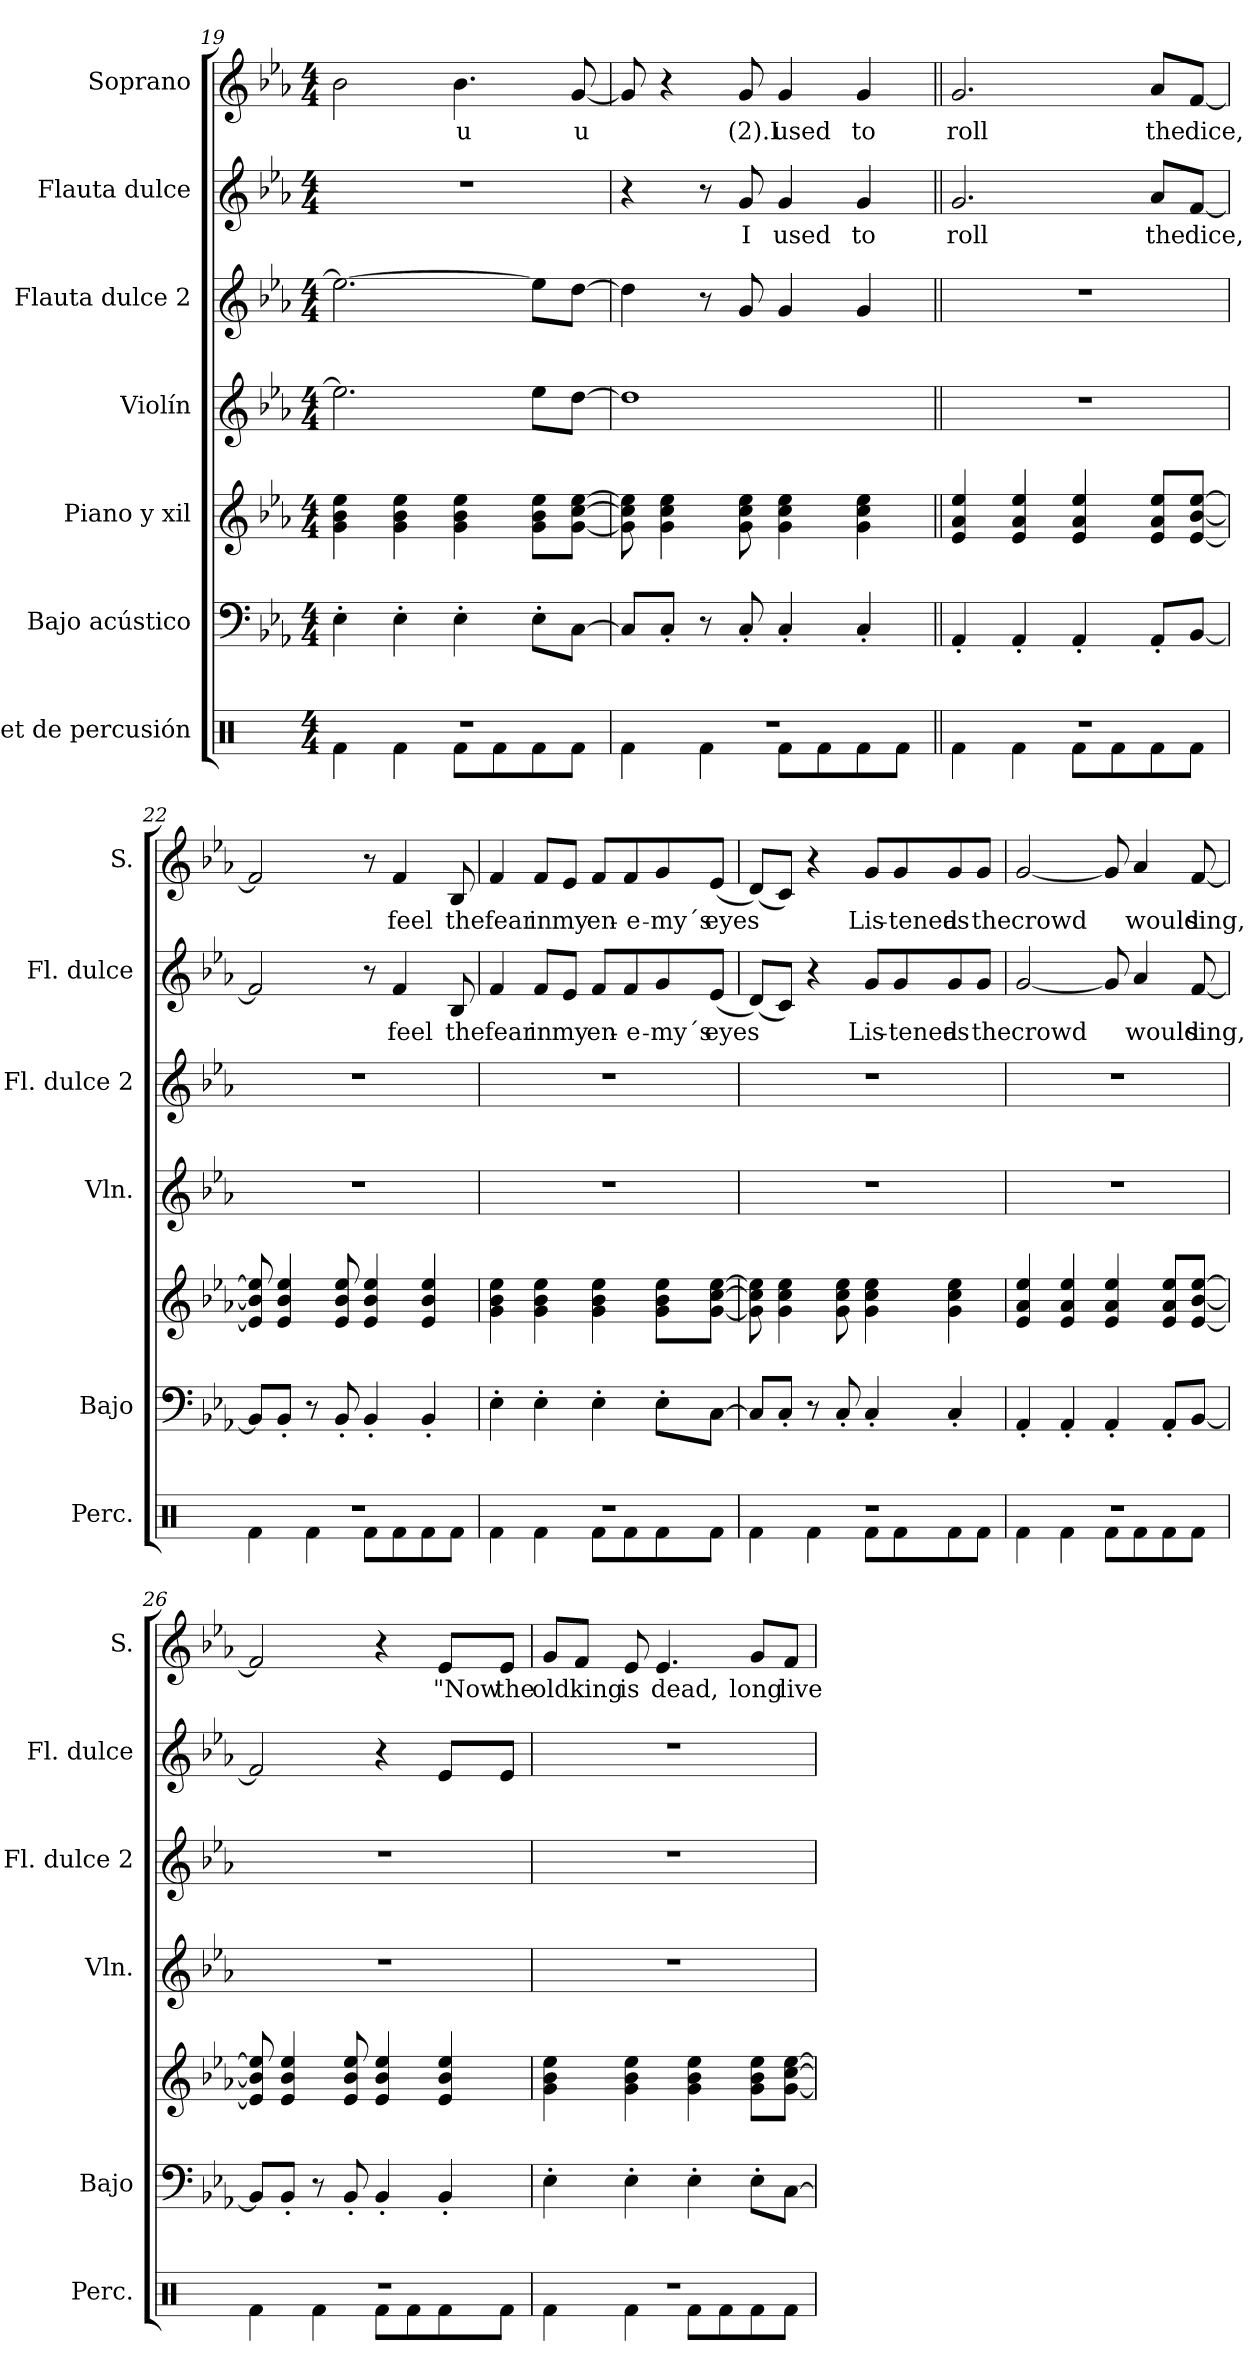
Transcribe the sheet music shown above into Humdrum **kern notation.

**kern	**kern	**kern	**kern	**kern	**kern	**text	**kern	**text
*part7	*part6	*part5	*part4	*part3	*part2	*part2	*part1	*part1
*staff7	*staff6	*staff5	*staff4	*staff3	*staff2	*staff2	*staff1	*staff1
*I"Set de percusión	*I"Bajo acústico	*I"Piano y xil	*I"Violín	*I"Flauta dulce 2	*I"Flauta dulce	*	*I"Soprano	*
*I'Perc.	*I'Bajo	*	*I'Vln.	*I'Fl. dulce 2	*I'Fl. dulce	*	*I'S.	*
*clefX	*clefF4	*clefG2	*clefG2	*clefG2	*clefG2	*	*clefG2	*
*k[]	*k[b-e-a-]	*k[b-e-a-]	*k[b-e-a-]	*k[b-e-a-]	*k[b-e-a-]	*	*k[b-e-a-]	*
*M4/4	*M4/4	*M4/4	*M4/4	*M4/4	*M4/4	*	*M4/4	*
=19	=19	=19	=19	=19	=19	=19	=19	=19
*^	*	*	*	*	*	*	*	*
1r	4Rf\	4E-'\	4g\ 4b-\ 4ee-\	2.ee-\]	2.ee-\_	1r	.	2b-\	.
.	4Rf\	4E-'\	4g\ 4b-\ 4ee-\	.	.	.	.	.	.
!	!	!	!	!	!	!	!	!	!LO:LY:b
.	8Rf\L	4E-'\	4g\ 4b-\ 4ee-\	.	.	.	.	4.b-\	u
.	8Rf\	.	.	.	.	.	.	.	.
.	8Rf\	8E-'\L	8g\ 8b-\ 8ee-\L	8ee-\L	8ee-\L]	.	.	.	.
!	!	!	!	!	!	!	!	!	!LO:LY:b
.	8Rf\J	[8C\J	[8g\ [8cc\ [8ee-\J	[8dd\J	[8dd\J	.	.	[8g/	u
=20	=20	=20	=20	=20	=20	=20	=20	=20	=20
1r	4Rf\	8C/L]	8g\] 8cc\] 8ee-\]	1dd]	4dd\]	4r	.	8g/]	.
.	.	8C'/J	4g\ 4cc\ 4ee-\	.	.	.	.	4r	.
.	4Rf\	8r	.	.	8r	8r	.	.	.
!	!	!	!	!	!	!	!LO:LY:b	!	!LO:LY:b
.	.	8C'/	8g\ 8cc\ 8ee-\	.	8g/	8g/	I	8g/	(2).I
!	!	!	!	!	!	!	!LO:LY:b	!	!LO:LY:b
.	8Rf\L	4C'/	4g\ 4cc\ 4ee-\	.	4g/	4g/	used	4g/	used
.	8Rf\	.	.	.	.	.	.	.	.
!	!	!	!	!	!	!	!LO:LY:b	!	!LO:LY:b
.	8Rf\	4C'/	4g\ 4cc\ 4ee-\	.	4g/	4g/	to	4g/	to
.	8Rf\J	.	.	.	.	.	.	.	.
=21||	=21||	=21||	=21||	=21||	=21||	=21||	=21||	=21||	=21||
!	!	!	!	!	!	!	!LO:LY:b	!	!LO:LY:b
1r	4Rf\	4AA-'/	4e-/ 4a-/ 4ee-/	1r	1r	2.g/	roll	2.g/	roll
.	4Rf\	4AA-'/	4e-/ 4a-/ 4ee-/	.	.	.	.	.	.
.	8Rf\L	4AA-'/	4e-/ 4a-/ 4ee-/	.	.	.	.	.	.
.	8Rf\	.	.	.	.	.	.	.	.
!	!	!	!	!	!	!	!LO:LY:b	!	!LO:LY:b
.	8Rf\	8AA-'/L	8e-/ 8a-/ 8ee-/L	.	.	8a-/L	the	8a-/L	the
!	!	!	!	!	!	!	!LO:LY:b	!	!LO:LY:b
.	8Rf\J	[8BB-/J	[8e-/ [8b-/ [8ee-/J	.	.	[8f/J	dice,	[8f/J	dice,
!!LO:PB:g=z
=22	=22	=22	=22	=22	=22	=22	=22	=22	=22
1r	4Rf\	8BB-/L]	8e-/] 8b-/] 8ee-/]	1r	1r	2f/]	.	2f/]	.
.	.	8BB-'/J	4e-/ 4b-/ 4ee-/	.	.	.	.	.	.
.	4Rf\	8r	.	.	.	.	.	.	.
.	.	8BB-'/	8e-/ 8b-/ 8ee-/	.	.	.	.	.	.
.	8Rf\L	4BB-'/	4e-/ 4b-/ 4ee-/	.	.	8r	.	8r	.
!	!	!	!	!	!	!	!LO:LY:b	!	!LO:LY:b
.	8Rf\	.	.	.	.	4f/	feel	4f/	feel
.	8Rf\	4BB-'/	4e-/ 4b-/ 4ee-/	.	.	.	.	.	.
!	!	!	!	!	!	!	!LO:LY:b	!	!LO:LY:b
.	8Rf\J	.	.	.	.	8B-/	the	8B-/	the
=23	=23	=23	=23	=23	=23	=23	=23	=23	=23
!	!	!	!	!	!	!	!LO:LY:b	!	!LO:LY:b
1r	4Rf\	4E-'\	4g\ 4b-\ 4ee-\	1r	1r	4f/	fear	4f/	fear
!	!	!	!	!	!	!	!LO:LY:b	!	!LO:LY:b
.	4Rf\	4E-'\	4g\ 4b-\ 4ee-\	.	.	8f/L	in	8f/L	in
!	!	!	!	!	!	!	!LO:LY:b	!	!LO:LY:b
.	.	.	.	.	.	8e-/J	my	8e-/J	my
!	!	!	!	!	!	!	!LO:LY:b	!	!LO:LY:b
.	8Rf\L	4E-'\	4g\ 4b-\ 4ee-\	.	.	8f/L	en-	8f/L	en-
!	!	!	!	!	!	!	!LO:LY:b	!	!LO:LY:b
.	8Rf\	.	.	.	.	8f/	-e-	8f/	-e-
!	!	!	!	!	!	!	!LO:LY:b	!	!LO:LY:b
.	8Rf\	8E-'\L	8g\ 8b-\ 8ee-\L	.	.	8g/	-my´s	8g/	-my´s
!	!	!	!	!	!	!	!LO:LY:b	!	!LO:LY:b
.	8Rf\J	[8C\J	[8g\ [8cc\ [8ee-\J	.	.	(8e-/J	eyes	(8e-/J	eyes
=24	=24	=24	=24	=24	=24	=24	=24	=24	=24
1r	4Rf\	8C/L]	8g\] 8cc\] 8ee-\]	1r	1r	(8d/L)	.	(8d/L)	.
.	.	8C'/J	4g\ 4cc\ 4ee-\	.	.	8c/J)	.	8c/J)	.
.	4Rf\	8r	.	.	.	4r	.	4r	.
.	.	8C'/	8g\ 8cc\ 8ee-\	.	.	.	.	.	.
!	!	!	!	!	!	!	!LO:LY:b	!	!LO:LY:b
.	8Rf\L	4C'/	4g\ 4cc\ 4ee-\	.	.	8g/L	Lis-	8g/L	Lis-
!	!	!	!	!	!	!	!LO:LY:b	!	!LO:LY:b
.	8Rf\	.	.	.	.	8g/	-tened	8g/	-tened
!	!	!	!	!	!	!	!LO:LY:b	!	!LO:LY:b
.	8Rf\	4C'/	4g\ 4cc\ 4ee-\	.	.	8g/	as	8g/	as
!	!	!	!	!	!	!	!LO:LY:b	!	!LO:LY:b
.	8Rf\J	.	.	.	.	8g/J	the	8g/J	the
=25	=25	=25	=25	=25	=25	=25	=25	=25	=25
!	!	!	!	!	!	!	!LO:LY:b	!	!LO:LY:b
1r	4Rf\	4AA-'/	4e-/ 4a-/ 4ee-/	1r	1r	[2g/	crowd	[2g/	crowd
.	4Rf\	4AA-'/	4e-/ 4a-/ 4ee-/	.	.	.	.	.	.
.	8Rf\L	4AA-'/	4e-/ 4a-/ 4ee-/	.	.	8g/]	.	8g/]	.
!	!	!	!	!	!	!	!LO:LY:b	!	!LO:LY:b
.	8Rf\	.	.	.	.	4a-/	would	4a-/	would
.	8Rf\	8AA-'/L	8e-/ 8a-/ 8ee-/L	.	.	.	.	.	.
!	!	!	!	!	!	!	!LO:LY:b	!	!LO:LY:b
.	8Rf\J	[8BB-/J	[8e-/ [8b-/ [8ee-/J	.	.	[8f/	sing,	[8f/	sing,
!!LO:LB:g=z
=26	=26	=26	=26	=26	=26	=26	=26	=26	=26
1r	4Rf\	8BB-/L]	8e-/] 8b-/] 8ee-/]	1r	1r	2f/]	.	2f/]	.
.	.	8BB-'/J	4e-/ 4b-/ 4ee-/	.	.	.	.	.	.
.	4Rf\	8r	.	.	.	.	.	.	.
.	.	8BB-'/	8e-/ 8b-/ 8ee-/	.	.	.	.	.	.
.	8Rf\L	4BB-'/	4e-/ 4b-/ 4ee-/	.	.	4r	.	4r	.
.	8Rf\	.	.	.	.	.	.	.	.
!	!	!	!	!	!	!	!	!	!LO:LY:b
.	8Rf\	4BB-'/	4e-/ 4b-/ 4ee-/	.	.	8e-/L	.	8e-/L	"Now
!	!	!	!	!	!	!	!	!	!LO:LY:b
.	8Rf\J	.	.	.	.	8e-/J	.	8e-/J	the
=27	=27	=27	=27	=27	=27	=27	=27	=27	=27
!	!	!	!	!	!	!	!	!	!LO:LY:b
1r	4Rf\	4E-'\	4g\ 4b-\ 4ee-\	1r	1r	1r	.	8g/L	old
!	!	!	!	!	!	!	!	!	!LO:LY:b
.	.	.	.	.	.	.	.	8f/J	king
!	!	!	!	!	!	!	!	!	!LO:LY:b
.	4Rf\	4E-'\	4g\ 4b-\ 4ee-\	.	.	.	.	8e-/	is
!	!	!	!	!	!	!	!	!	!LO:LY:b
.	.	.	.	.	.	.	.	4.e-/	dead,
.	8Rf\L	4E-'\	4g\ 4b-\ 4ee-\	.	.	.	.	.	.
.	8Rf\	.	.	.	.	.	.	.	.
!	!	!	!	!	!	!	!	!	!LO:LY:b
.	8Rf\	8E-'\L	8g\ 8b-\ 8ee-\L	.	.	.	.	8g/L	long
!	!	!	!	!	!	!	!	!	!LO:LY:b
.	8Rf\J	[8C\J	[8g\ [8cc\ [8ee-\J	.	.	.	.	8f/J	live
*v	*v	*	*	*	*	*	*	*	*
=	=	=	=	=	=	=	=	=
*-	*-	*-	*-	*-	*-	*-	*-	*-
